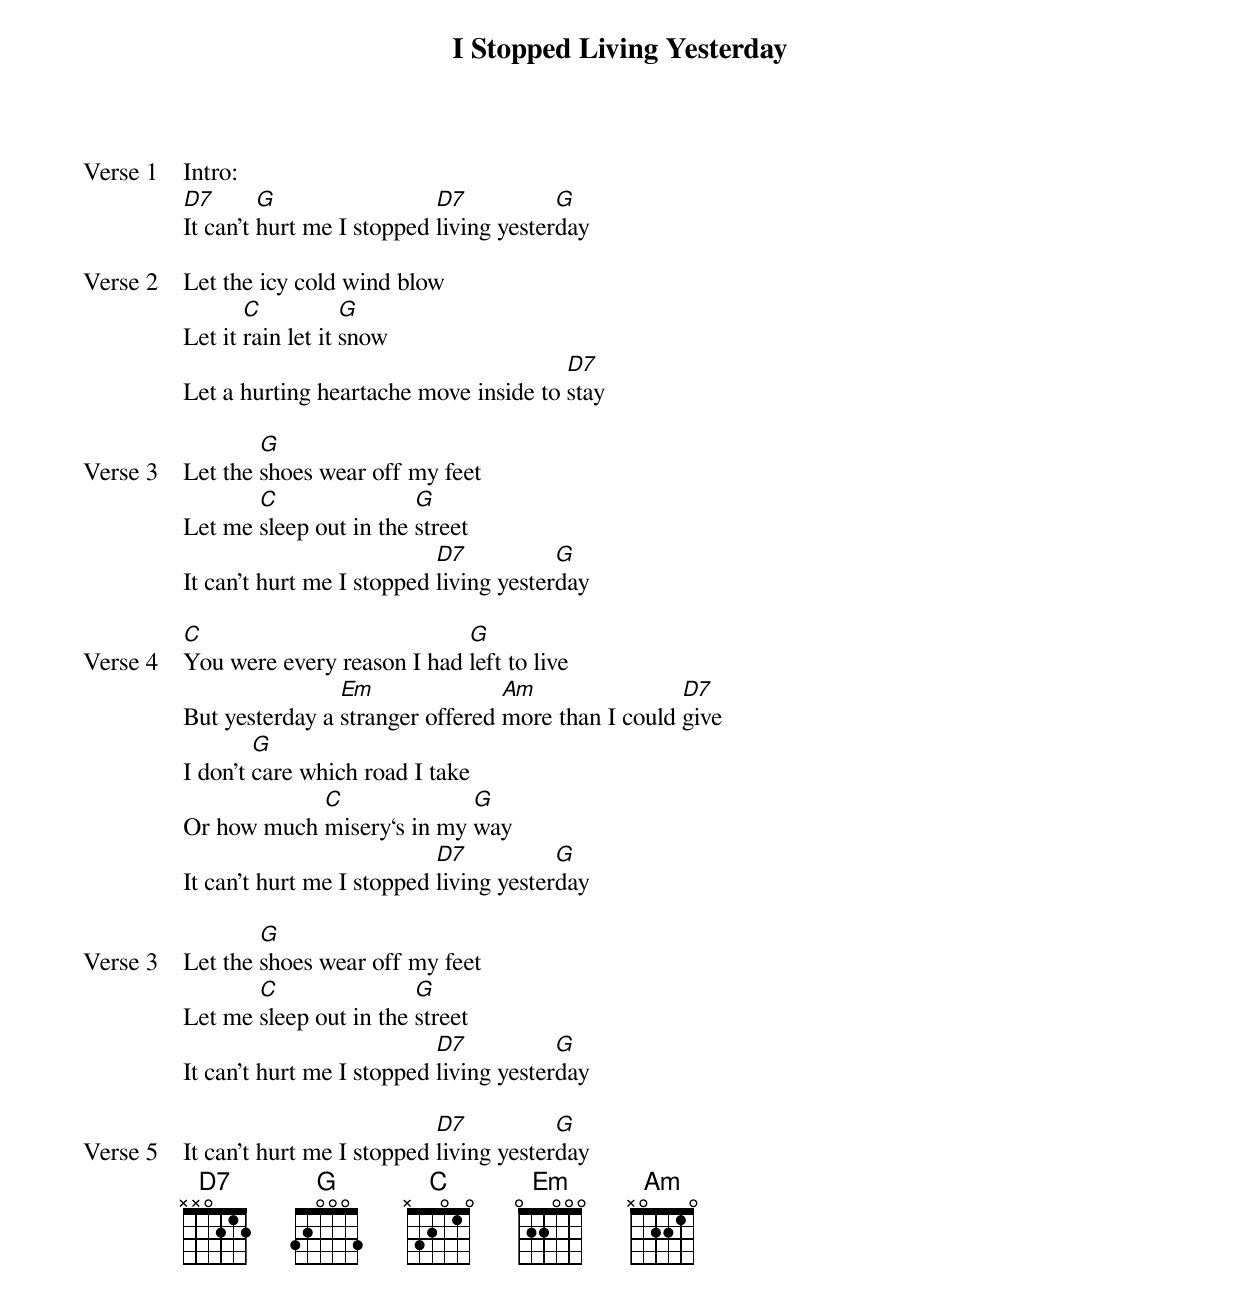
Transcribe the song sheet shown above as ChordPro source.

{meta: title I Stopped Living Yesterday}
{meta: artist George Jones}
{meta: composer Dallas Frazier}

{start_of_verse: Verse 1}
Intro:
[D7]It can’t [G]hurt me I stopped [D7]living yester[G]day
{end_of_verse}

{start_of_verse: Verse 2}
Let the icy cold wind blow
Let it [C]rain let it [G]snow
Let a hurting heartache move inside to [D7]stay
{end_of_verse}

{start_of_verse: Verse 3}
Let the [G]shoes wear off my feet
Let me [C]sleep out in the [G]street
It can’t hurt me I stopped [D7]living yester[G]day
{end_of_verse}

{start_of_verse: Verse 4}
[C]You were every reason I had [G]left to live
But yesterday a [Em]stranger offered [Am]more than I could [D7]give
I don’t [G]care which road I take
Or how much [C]misery‘s in my [G]way
It can’t hurt me I stopped [D7]living yester[G]day
{end_of_verse}

{start_of_verse: Verse 3}
Let the [G]shoes wear off my feet
Let me [C]sleep out in the [G]street
It can’t hurt me I stopped [D7]living yester[G]day
{end_of_verse}

{start_of_verse: Verse 5}
It can't hurt me I stopped [D7]living yester[G]day
{end_of_verse}
